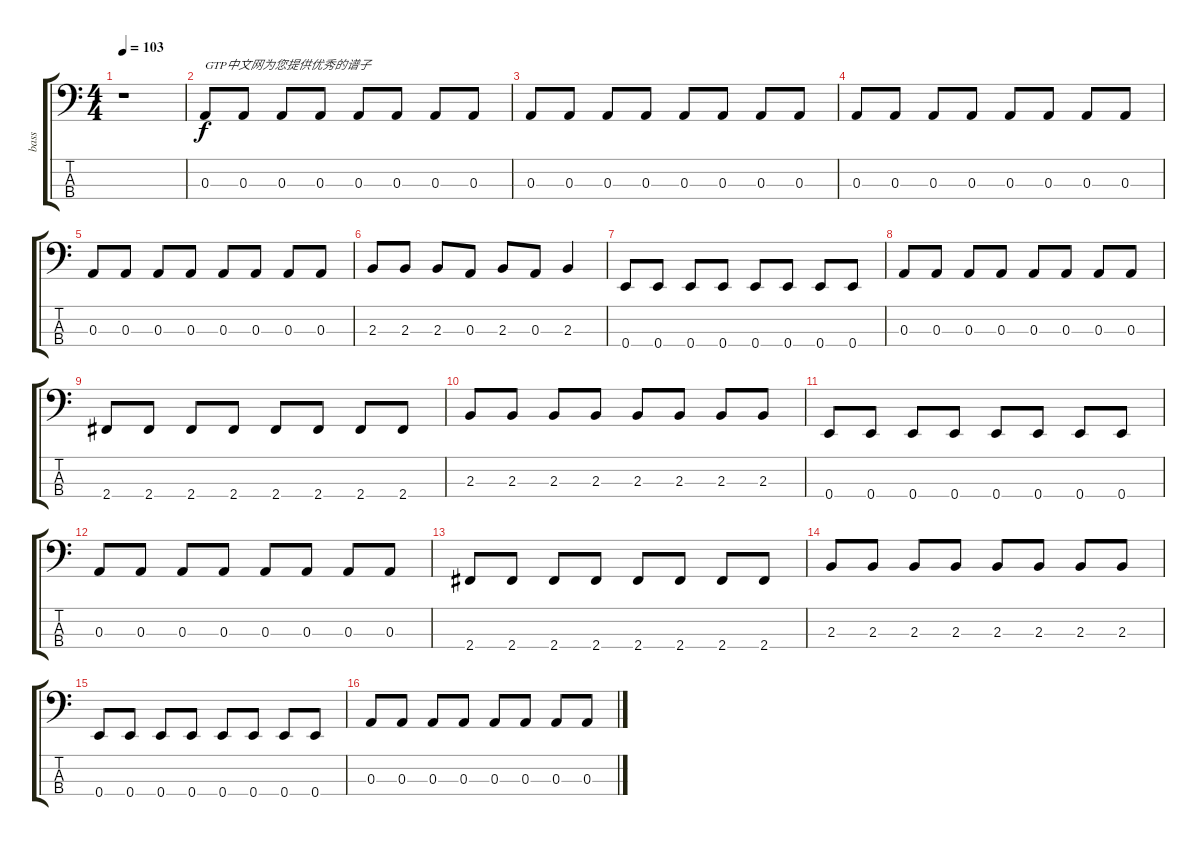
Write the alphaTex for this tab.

\track ("bass" "bass") {instrument electricbassfinger}
\staff {score tabs}
\tuning (G2 D2 A1 E1) {hide}
\ts (4 4)
\tempo 103
\clef f4
\ks c
r.1{dy f instrument electricbassfinger} |
0.3.8{txt "GTP中文网为您提供优秀的谱子"} 0.3.8 0.3.8 0.3.8 0.3.8 0.3.8 0.3.8 0.3.8 |
0.3.8 0.3.8 0.3.8 0.3.8 0.3.8 0.3.8 0.3.8 0.3.8 |
0.3.8 0.3.8 0.3.8 0.3.8 0.3.8 0.3.8 0.3.8 0.3.8 |
0.3.8 0.3.8 0.3.8 0.3.8 0.3.8 0.3.8 0.3.8 0.3.8 |
2.3.8 2.3.8 2.3.8 0.3.8 2.3.8 0.3.8 2.3.4 |
0.4.8 0.4.8 0.4.8 0.4.8 0.4.8 0.4.8 0.4.8 0.4.8 |
0.3.8 0.3.8 0.3.8 0.3.8 0.3.8 0.3.8 0.3.8 0.3.8 |
2.4.8 2.4.8 2.4.8 2.4.8 2.4.8 2.4.8 2.4.8 2.4.8 |
2.3.8 2.3.8 2.3.8 2.3.8 2.3.8 2.3.8 2.3.8 2.3.8 |
0.4.8 0.4.8 0.4.8 0.4.8 0.4.8 0.4.8 0.4.8 0.4.8 |
0.3.8 0.3.8 0.3.8 0.3.8 0.3.8 0.3.8 0.3.8 0.3.8 |
2.4.8 2.4.8 2.4.8 2.4.8 2.4.8 2.4.8 2.4.8 2.4.8 |
2.3.8 2.3.8 2.3.8 2.3.8 2.3.8 2.3.8 2.3.8 2.3.8 |
0.4.8 0.4.8 0.4.8 0.4.8 0.4.8 0.4.8 0.4.8 0.4.8 |
0.3.8 0.3.8 0.3.8 0.3.8 0.3.8 0.3.8 0.3.8 0.3.8
